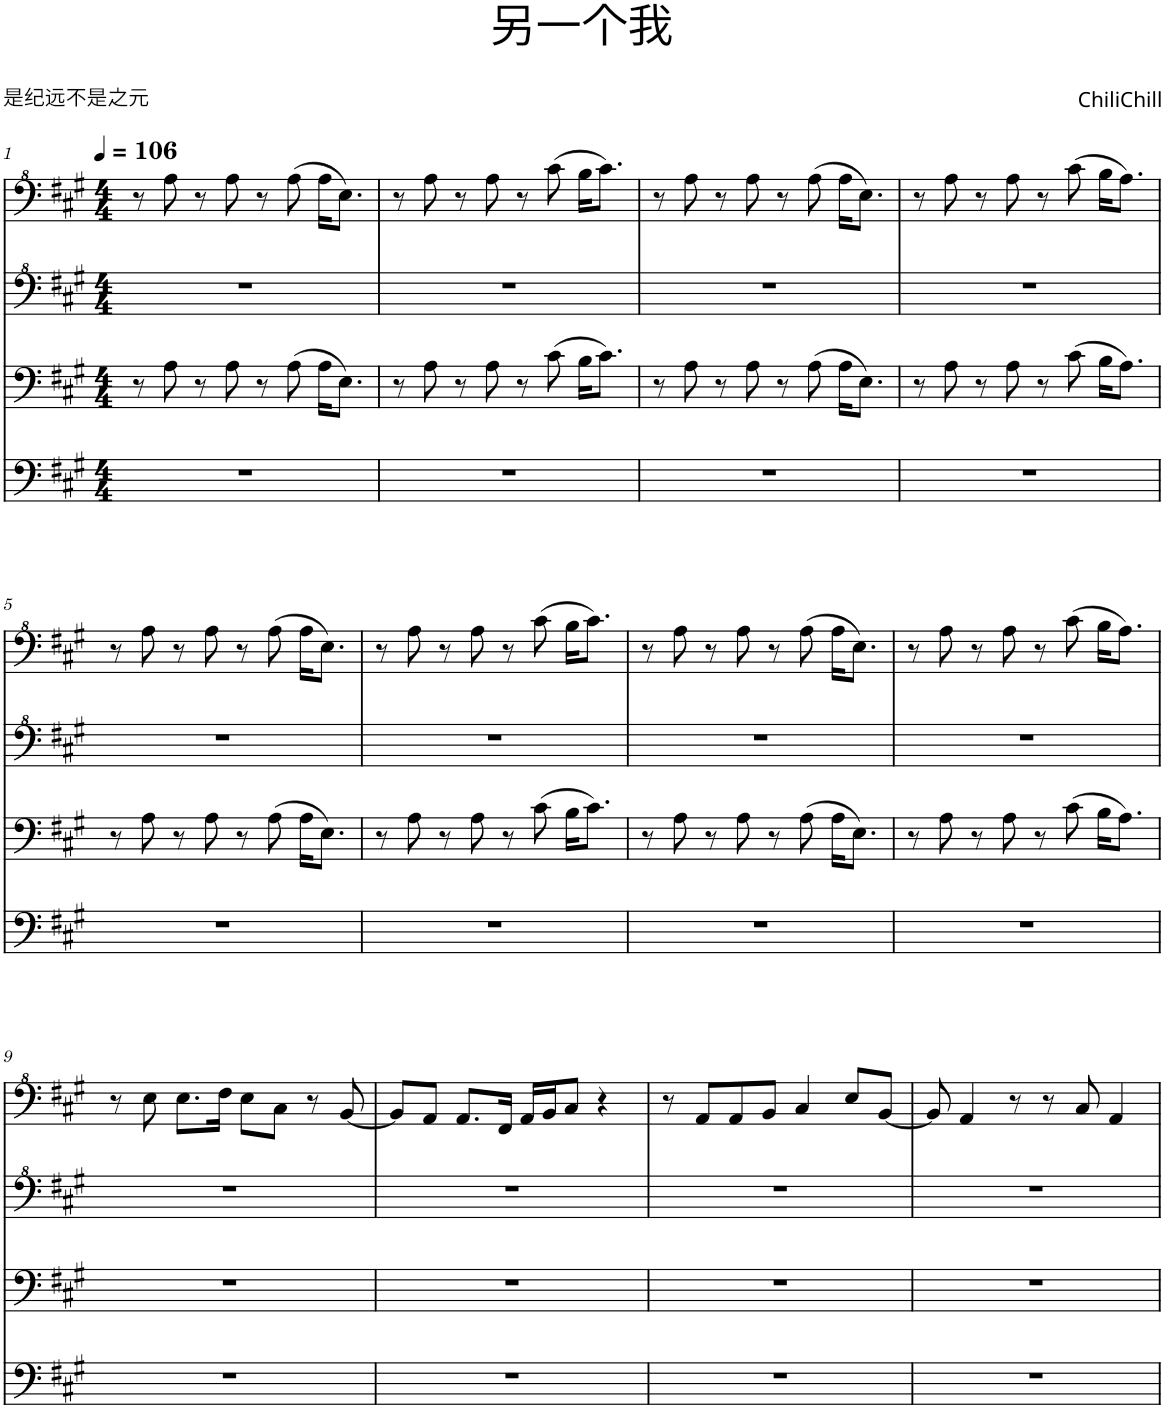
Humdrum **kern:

**kern	**kern	**kern	**kern
*part1	*part1	*part1	*part1
*staff4	*staff3	*staff2	*staff1
*I"Piano	*	*	*
*I'Pno.	*	*	*
*clefF4	*clefF4	*clefF^4	*clefF^4
*k[f#c#g#]	*k[f#c#g#]	*k[f#c#g#]	*k[f#c#g#]
*M4/4	*M4/4	*M4/4	*M4/4
*MM106	*MM106	*MM106	*MM106
=1	=1	=1	=1
1r	8r	1r	8r
.	8A\	.	8a\
.	8r	.	8r
.	8A\	.	8a\
.	8r	.	8r
.	8A\	.	(8a\
.	16A\KL	.	16a\KL
.	8.E\J	.	8.e\J)
=2	=2	=2	=2
1r	8r	1r	8r
.	8A\	.	8a\
.	8r	.	8r
.	8A\	.	8a\
.	8r	.	8r
.	8c#\	.	(8cc#\
.	16B\KL	.	16b\KL
.	8.c#\J	.	8.cc#\J)
=3	=3	=3	=3
1r	8r	1r	8r
.	8A\	.	8a\
.	8r	.	8r
.	8A\	.	8a\
.	8r	.	8r
.	8A\	.	(8a\
.	16A\KL	.	16a\KL
.	8.E\J	.	8.e\J)
=4	=4	=4	=4
1r	8r	1r	8r
.	8A\	.	8a\
.	8r	.	8r
.	8A\	.	8a\
.	8r	.	8r
.	8c#\	.	(8cc#\
.	16B\KL	.	16b\KL
.	8.A\J	.	8.a\J)
!!LO:LB:g=z
=5	=5	=5	=5
1r	8r	1r	8r
.	8A\	.	8a\
.	8r	.	8r
.	8A\	.	8a\
.	8r	.	8r
.	8A\	.	(8a\
.	16A\KL	.	16a\KL
.	8.E\J	.	8.e\J)
=6	=6	=6	=6
1r	8r	1r	8r
.	8A\	.	8a\
.	8r	.	8r
.	8A\	.	8a\
.	8r	.	8r
.	8c#\	.	(8cc#\
.	16B\KL	.	16b\KL
.	8.c#\J	.	8.cc#\J)
=7	=7	=7	=7
1r	8r	1r	8r
.	8A\	.	8a\
.	8r	.	8r
.	8A\	.	8a\
.	8r	.	8r
.	8A\	.	(8a\
.	16A\KL	.	16a\KL
.	8.E\J	.	8.e\J)
=8	=8	=8	=8
1r	8r	1r	8r
.	8A\	.	8a\
.	8r	.	8r
.	8A\	.	8a\
.	8r	.	8r
.	8c#\	.	(8cc#\
.	16B\KL	.	16b\KL
.	8.A\J	.	8.a\J)
!!LO:LB:g=z
=9	=9	=9	=9
1r	1r	1r	8r
.	.	.	8e\
.	.	.	8.e\L
.	.	.	16f#\Jk
.	.	.	8e\L
.	.	.	8c#\J
.	.	.	8r
.	.	.	[8B/
=10	=10	=10	=10
1r	1r	1r	8B/L]
.	.	.	8A/J
.	.	.	8.A/L
.	.	.	16F#/Jk
.	.	.	16A/LL
.	.	.	16B/J
.	.	.	8c#/J
.	.	.	4r
=11	=11	=11	=11
1r	1r	1r	8r
.	.	.	8A/L
.	.	.	8A/
.	.	.	8B/J
.	.	.	4c#/
.	.	.	8e/L
.	.	.	[8B/J
=12	=12	=12	=12
1r	1r	1r	8B/]
.	.	.	4A/
.	.	.	8r
.	.	.	8r
.	.	.	8c#/
.	.	.	4A/
=	=	=	=
*-	*-	*-	*-
